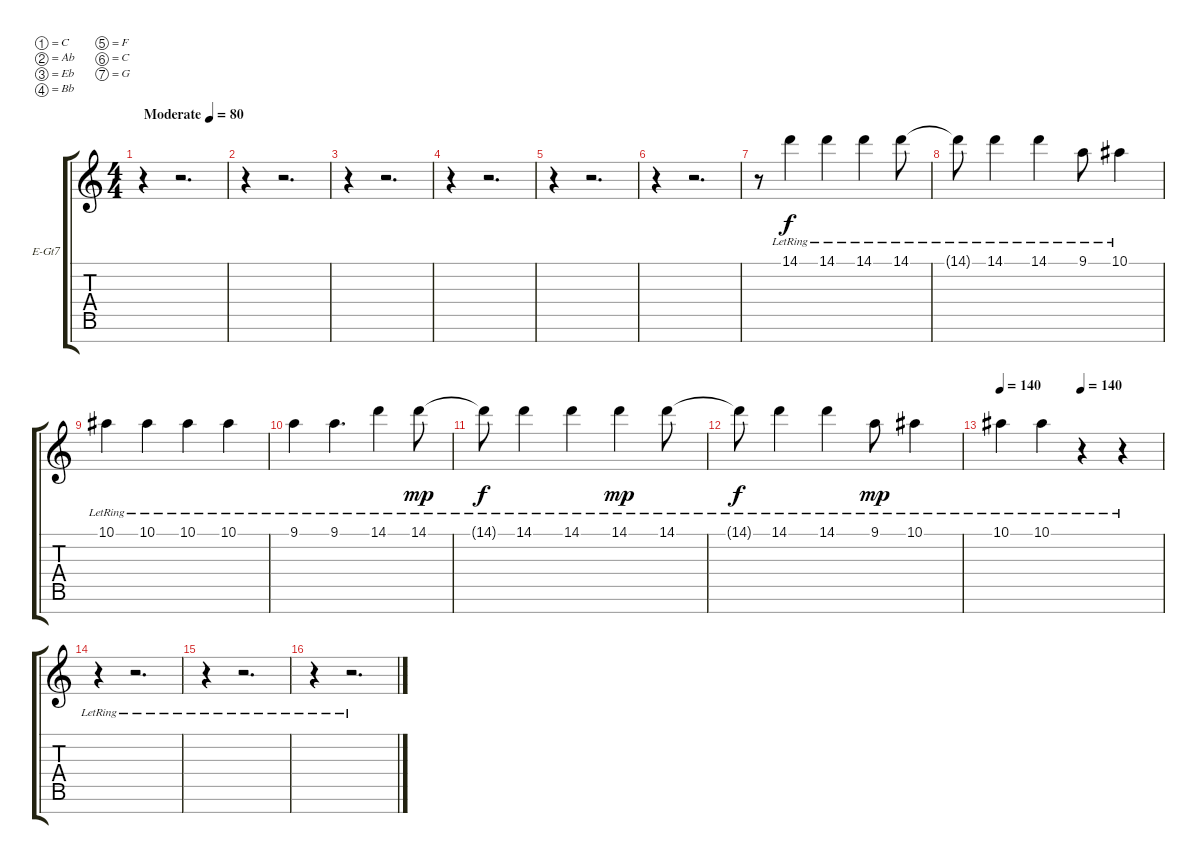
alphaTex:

\bracketExtendMode groupsimilarinstruments
\firstSystemTrackNameOrientation horizontal
\otherSystemsTrackNameOrientation horizontal
\track ("Clean 3" "E-Gt7") {instrument electricguitarclean}
\staff {score tabs}
\tuning (C4 Ab3 Eb3 Bb2 F2 C2 G1)
\ts (4 4)
\beaming (8 2 2 2 2)
\tempo (80 "Moderate")
\clef g2
\ks c
r.4{dy f instrument electricguitarclean} r.2{d} |
r.4 r.2{d} |
r.4 r.2{d} |
r.4 r.2{d} |
r.4 r.2{d} |
r.4 r.2{d} |
r.8 14.1{lr}.4 14.1{lr}.4 14.1{lr}.4 14.1{lr}.8 |
14.1{lr t}.8 14.1{lr}.4 14.1{lr}.4 9.1{lr}.8 10.1{lr}.4 |
10.1{lr}.4 10.1{lr}.4 10.1{lr}.4 10.1{lr}.4 |
9.1{lr}.4 9.1{lr}.4{d} 14.1{lr}.4 14.1{lr}.8{dy mp} |
14.1{lr t}.8{dy f} 14.1{lr}.4 14.1{lr}.4 14.1{lr}.4{dy mp} 14.1{lr}.8 |
14.1{lr t}.8{dy f} 14.1{lr}.4 14.1{lr}.4 9.1{lr}.8{dy mp} 10.1{lr}.4 |
\tempo 140
\tempo (140 0.5)
10.1{lr}.4 10.1{lr}.4 r.4 r.4 |
r.4 r.2{d} |
r.4 r.2{d} |
r.4 r.2{d}
